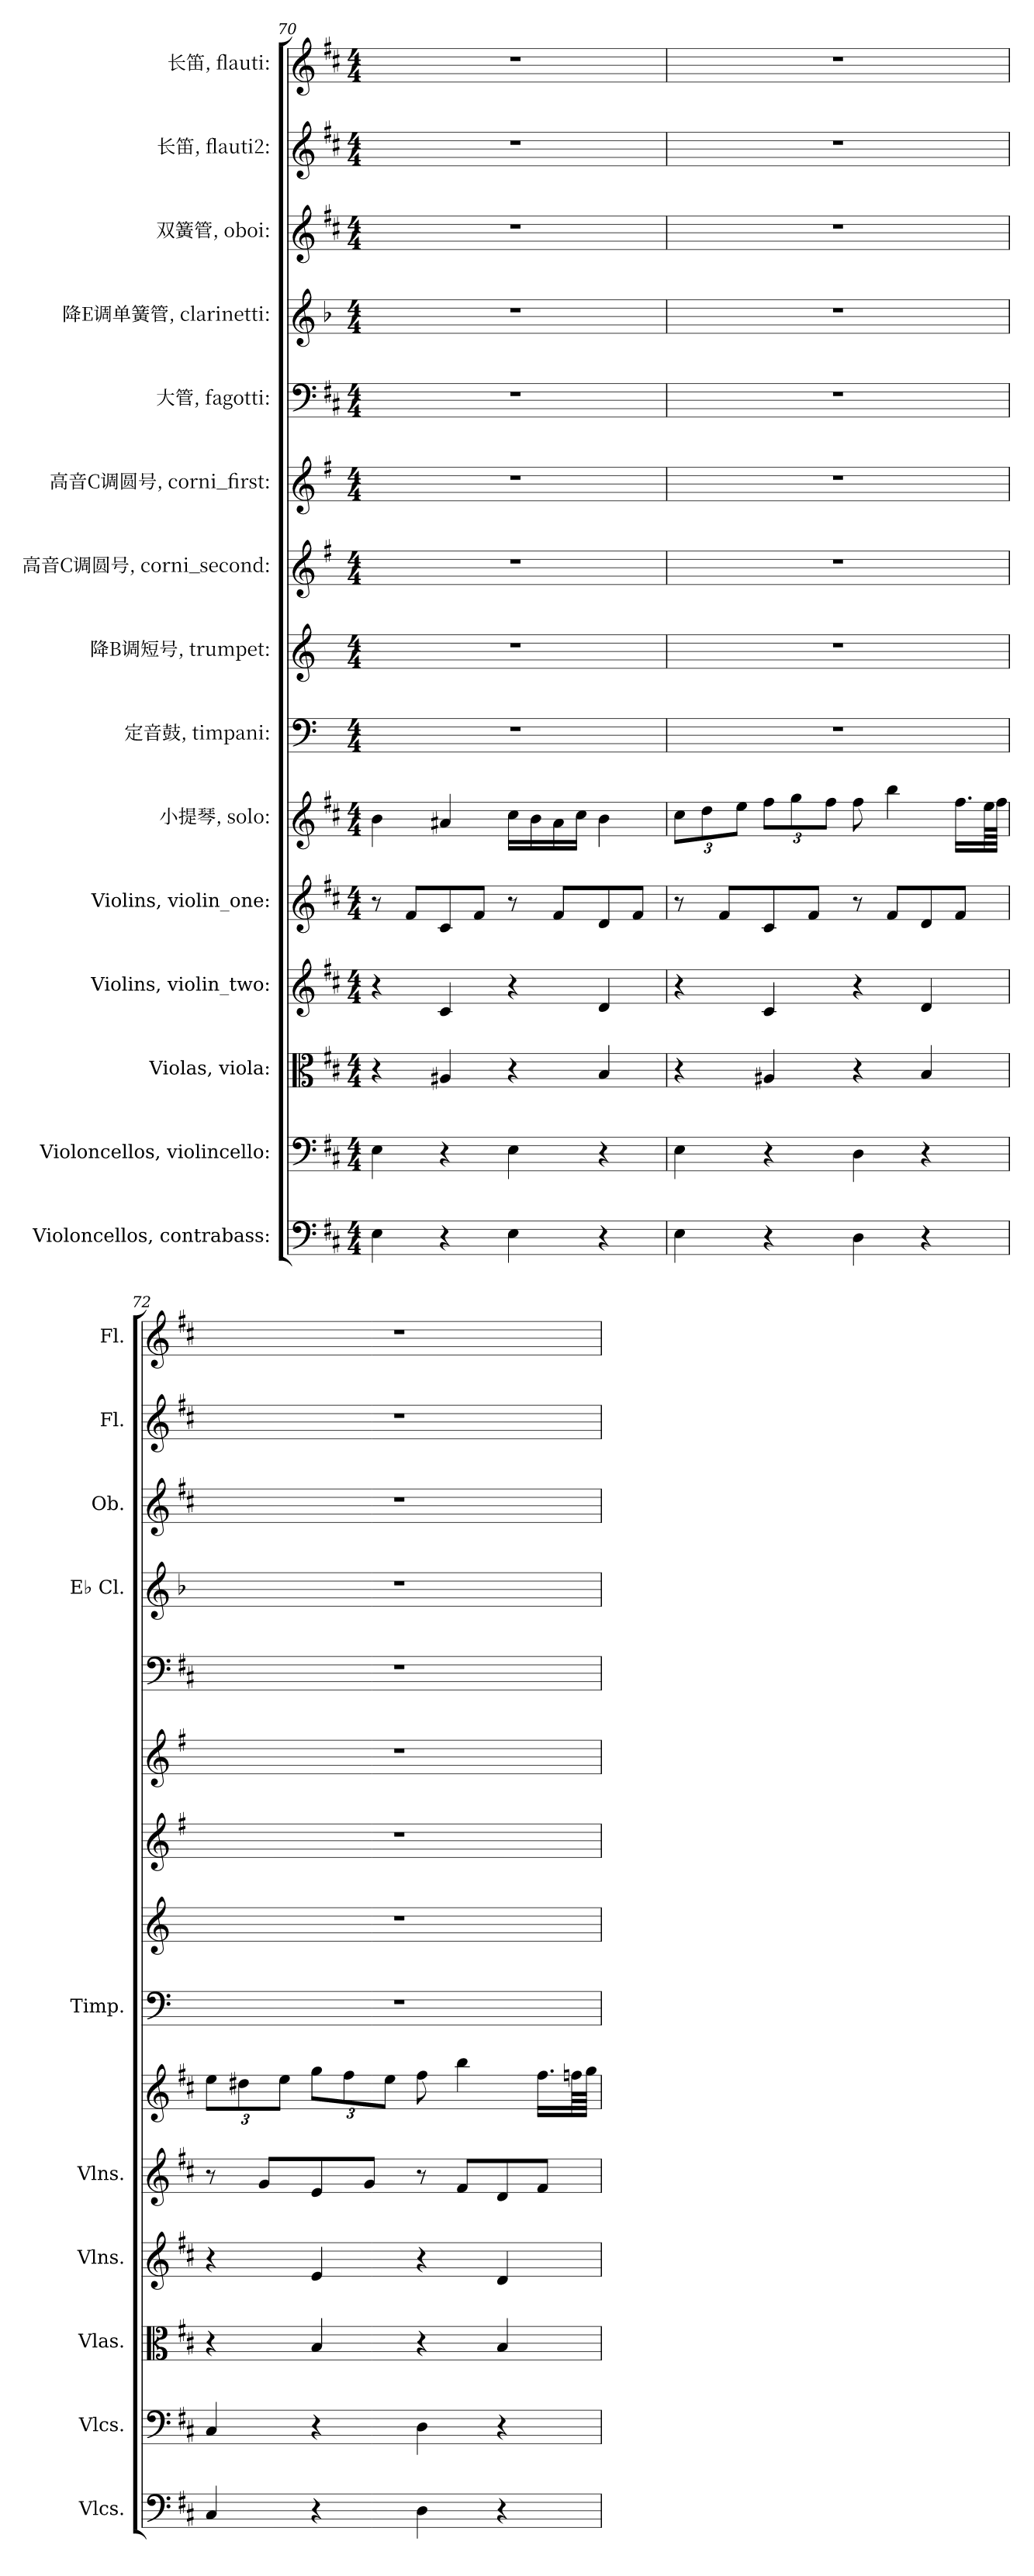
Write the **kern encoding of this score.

**kern	**kern	**kern	**kern	**kern	**kern	**kern	**kern	**kern	**kern	**kern	**kern	**kern	**kern	**kern
*part15	*part14	*part13	*part12	*part11	*part10	*part9	*part8	*part7	*part6	*part5	*part4	*part3	*part2	*part1
*staff15	*staff14	*staff13	*staff12	*staff11	*staff10	*staff9	*staff8	*staff7	*staff6	*staff5	*staff4	*staff3	*staff2	*staff1
*I"Violoncellos, contrabass:	*I"Violoncellos, violincello:	*I"Violas, viola:	*I"Violins, violin_two:	*I"Violins, violin_one:	*I"小提琴, solo:	*I"定音鼓, timpani:	*I"降B调短号, trumpet:	*I"高音C调圆号, corni_second:	*I"高音C调圆号, corni_first:	*I"大管, fagotti:	*I"降E调单簧管, clarinetti:	*I"双簧管, oboi:	*I"长笛, flauti2:	*I"长笛, flauti:
*I'Vlcs.	*I'Vlcs.	*I'Vlas.	*I'Vlns.	*I'Vlns.	*	*I'Timp.	*	*	*	*	*I'E♭ Cl.	*I'Ob.	*I'Fl.	*I'Fl.
*clefF4	*clefF4	*clefC3	*clefG2	*clefG2	*clefG2	*clefF4	*clefG2	*clefG2	*clefG2	*clefF4	*clefG2	*clefG2	*clefG2	*clefG2
*	*	*	*	*	*	*	*ITrd1c2	*ITrd4c7	*ITrd4c7	*	*ITrd-2c-3	*	*	*
*k[f#c#]	*k[f#c#]	*k[f#c#]	*k[f#c#]	*k[f#c#]	*k[f#c#]	*k[]	*k[b-e-]	*k[]	*k[]	*k[f#c#]	*k[b-e-a-d-]	*k[f#c#]	*k[f#c#]	*k[f#c#]
*M4/4	*M4/4	*M4/4	*M4/4	*M4/4	*M4/4	*M4/4	*M4/4	*M4/4	*M4/4	*M4/4	*M4/4	*M4/4	*M4/4	*M4/4
=70	=70	=70	=70	=70	=70	=70	=70	=70	=70	=70	=70	=70	=70	=70
4E\	4E\	4r	4r	8r	4b\	1r	1r	1r	1r	1r	1r	1r	1r	1r
.	.	.	.	8f#/L	.	.	.	.	.	.	.	.	.	.
4r	4r	4A#X/	4c#/	8c#/	4a#X/	.	.	.	.	.	.	.	.	.
.	.	.	.	8f#/J	.	.	.	.	.	.	.	.	.	.
4E\	4E\	4r	4r	8r	16cc#\LL	.	.	.	.	.	.	.	.	.
.	.	.	.	.	16b\	.	.	.	.	.	.	.	.	.
.	.	.	.	8f#/L	16a#\	.	.	.	.	.	.	.	.	.
.	.	.	.	.	16cc#\JJ	.	.	.	.	.	.	.	.	.
4r	4r	4B/	4d/	8d/	4b\	.	.	.	.	.	.	.	.	.
.	.	.	.	8f#/J	.	.	.	.	.	.	.	.	.	.
=71	=71	=71	=71	=71	=71	=71	=71	=71	=71	=71	=71	=71	=71	=71
*	*	*	*	*	*Xbrackettup	*	*	*	*	*	*	*	*	*
4E\	4E\	4r	4r	8r	12cc#\L	1r	1r	1r	1r	1r	1r	1r	1r	1r
.	.	.	.	.	12dd\	.	.	.	.	.	.	.	.	.
.	.	.	.	8f#/L	.	.	.	.	.	.	.	.	.	.
.	.	.	.	.	12ee\J	.	.	.	.	.	.	.	.	.
4r	4r	4A#X/	4c#/	8c#/	12ff#\L	.	.	.	.	.	.	.	.	.
.	.	.	.	.	12gg\	.	.	.	.	.	.	.	.	.
.	.	.	.	8f#/J	.	.	.	.	.	.	.	.	.	.
.	.	.	.	.	12ff#\J	.	.	.	.	.	.	.	.	.
4D\	4D\	4r	4r	8r	8ff#\	.	.	.	.	.	.	.	.	.
.	.	.	.	8f#/L	4bb\	.	.	.	.	.	.	.	.	.
4r	4r	4B/	4d/	8d/	.	.	.	.	.	.	.	.	.	.
.	.	.	.	8f#/J	16.ff#\LL	.	.	.	.	.	.	.	.	.
.	.	.	.	.	64ee\LL	.	.	.	.	.	.	.	.	.
.	.	.	.	.	64ff#\JJJJ	.	.	.	.	.	.	.	.	.
!!LO:PB:g=z
=72	=72	=72	=72	=72	=72	=72	=72	=72	=72	=72	=72	=72	=72	=72
4C#/	4C#/	4r	4r	8r	12ee\L	1r	1r	1r	1r	1r	1r	1r	1r	1r
.	.	.	.	.	12dd#X\	.	.	.	.	.	.	.	.	.
.	.	.	.	8g/L	.	.	.	.	.	.	.	.	.	.
.	.	.	.	.	12ee\J	.	.	.	.	.	.	.	.	.
4r	4r	4B/	4e/	8e/	12gg\L	.	.	.	.	.	.	.	.	.
.	.	.	.	.	12ff#\	.	.	.	.	.	.	.	.	.
.	.	.	.	8g/J	.	.	.	.	.	.	.	.	.	.
.	.	.	.	.	12ee\J	.	.	.	.	.	.	.	.	.
4D\	4D\	4r	4r	8r	8ff#\	.	.	.	.	.	.	.	.	.
.	.	.	.	8f#/L	4bb\	.	.	.	.	.	.	.	.	.
4r	4r	4B/	4d/	8d/	.	.	.	.	.	.	.	.	.	.
.	.	.	.	8f#/J	16.ff#\LL	.	.	.	.	.	.	.	.	.
.	.	.	.	.	64ffn\LL	.	.	.	.	.	.	.	.	.
.	.	.	.	.	64gg\JJJJ	.	.	.	.	.	.	.	.	.
=	=	=	=	=	=	=	=	=	=	=	=	=	=	=
*-	*-	*-	*-	*-	*-	*-	*-	*-	*-	*-	*-	*-	*-	*-
